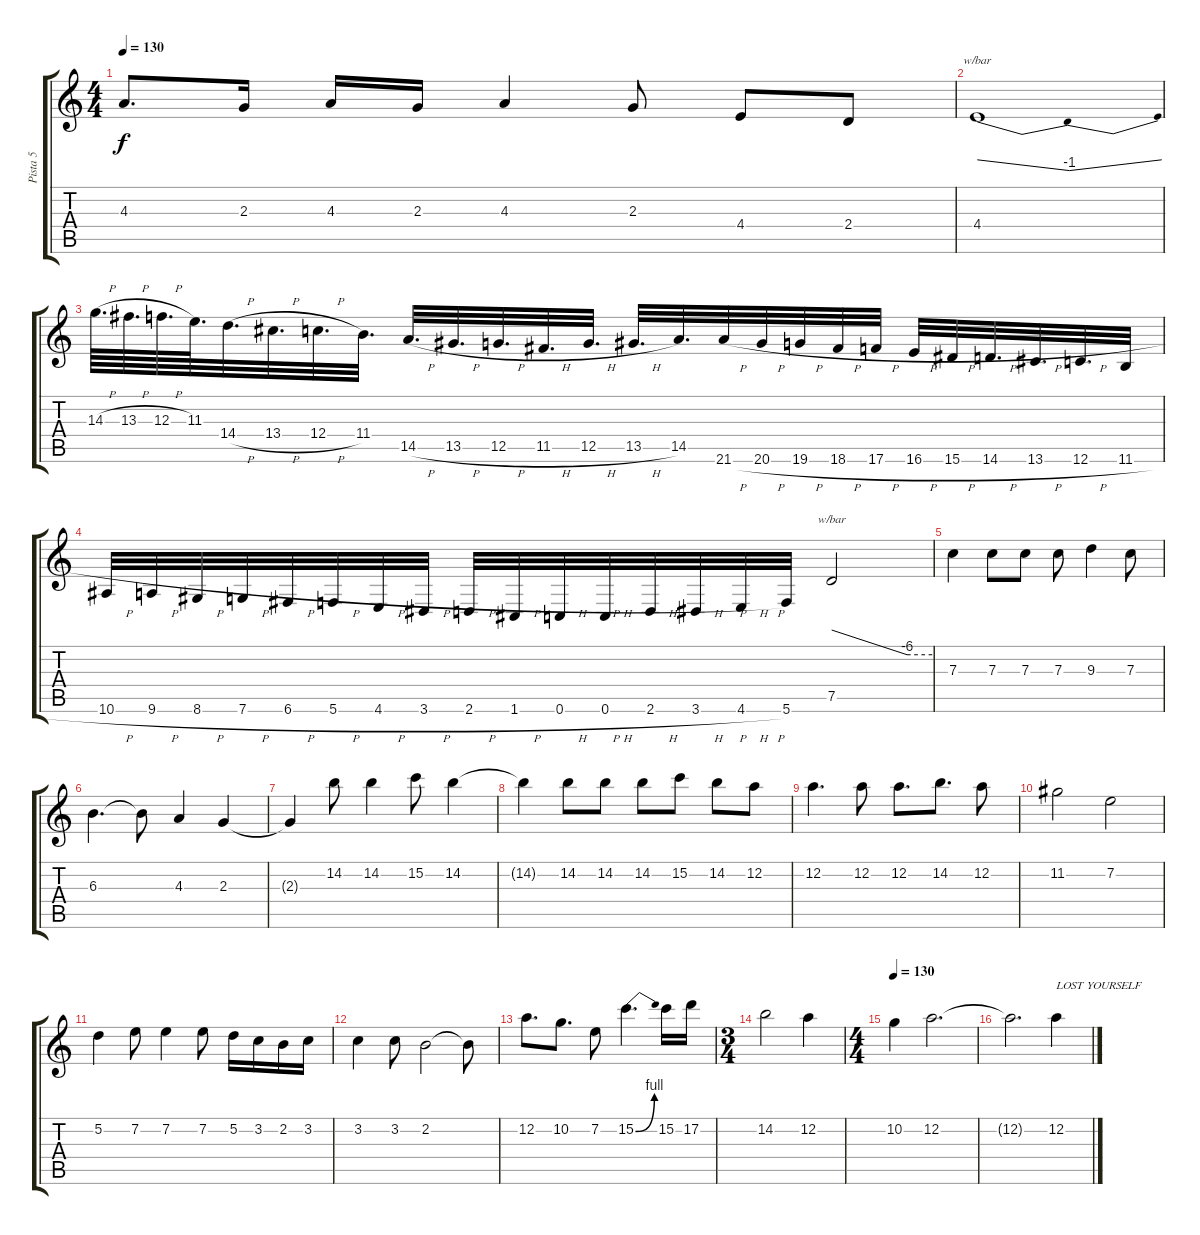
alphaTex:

\track ("Pista 5" "Pista 5") {instrument distortionguitar}
\staff {score tabs}
\tuning (D4 A3 F3 C3 G2 C2) {hide}
\ts (4 4)
\tempo 130
\clef g2
\ks c
4.3.8{d dy f} 2.3.16 4.3.16 2.3.16 4.3.4 2.3.8 4.4.8 2.4.8 |
4.4.1{tbe (dip default 0 0 30 -4 60 0)} |
14.3{h}.64{d} 13.3{h}.64{d} 12.3{h}.64{d} 11.3.64{d} 14.4{h}.32{d} 13.4{h}.32{d} 12.4{h}.32{d} 11.4.32{d} 14.5{h}.32{d} 13.5{h}.32{d} 12.5{h}.32{d} 11.5{h}.32{d} 12.5{h}.32{d} 13.5{h}.32{d} 14.5.32{d} 21.6{h}.32 20.6{h}.32 19.6{h}.32 18.6{h}.32 17.6{h}.32 16.6{h}.32 15.6{h}.32 14.6{h}.32{d} 13.6{h}.32{d} 12.6{h}.32{d} 11.6{h}.32 |
10.6{h}.32 9.6{h}.32 8.6{h}.32 7.6{h}.32 6.6{h}.32 5.6{h}.32 4.6{h}.32 3.6{h}.32 2.6{h}.32 1.6{h}.32 0.6{h}.32 0.6{h}.32 2.6{h}.32 3.6{h}.32 4.6{h}.32 5.6.32 7.5.2{tbe (custom default 0 0 45 -24 60 -24)} |
7.3.4 7.3.8 7.3.8 7.3.8 9.3.4 7.3.8 |
6.3.4{d} 6.3{t}.8 4.3.4 2.3.4 |
2.3{t}.4 14.2.8 14.2.4 15.2.8 14.2.4 |
14.2{t}.4 14.2.8 14.2.8 14.2.8 15.2.8 14.2.8 12.2.8 |
12.2.4{d} 12.2.8 12.2.8{d} 14.2.8{d} 12.2.8 |
11.2.2 7.2.2 |
5.2.4 7.2.8 7.2.4 7.2.8 5.2.16 3.2.16 2.2.16 3.2.16 |
3.2.4 3.2.8 2.2.2 2.2{t}.8 |
12.2.8{d} 10.2.8{d} 7.2.8 15.2{be (bend 0 0 60 4)}.4{d} 15.2.16 17.2.16 |
\ts (3 4)
14.2.2 12.2.4 |
\ts (4 4)
\tempo 130
10.2.4 12.2.2{d} |
12.2{t}.2{d} 12.2.4{txt "LOST YOURSELF"}
